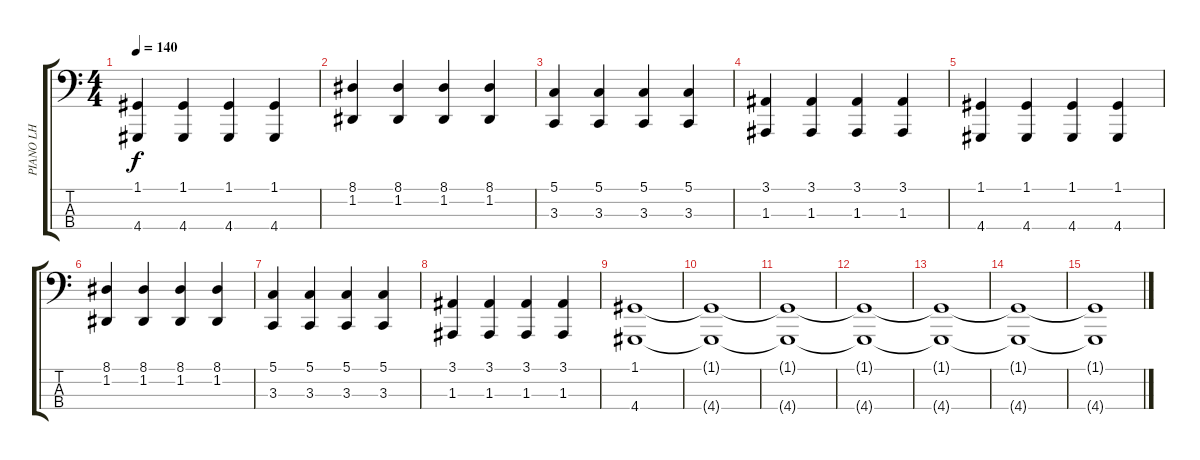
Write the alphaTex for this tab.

\track ("PIANO LH" "PIANO LH") {instrument acousticgrandpiano}
\staff {score tabs}
\tuning (G2 D2 A1 E1) {hide}
\ts (4 4)
\tempo 140
\clef f4
\ks c
(1.1 4.4).4{dy f} (1.1 4.4).4 (1.1 4.4).4 (1.1 4.4).4 |
(8.1 1.2).4 (8.1 1.2).4 (8.1 1.2).4 (8.1 1.2).4 |
(5.1 3.3).4 (5.1 3.3).4 (5.1 3.3).4 (5.1 3.3).4 |
(3.1 1.3).4 (3.1 1.3).4 (3.1 1.3).4 (3.1 1.3).4 |
(1.1 4.4).4 (1.1 4.4).4 (1.1 4.4).4 (1.1 4.4).4 |
(8.1 1.2).4 (8.1 1.2).4 (8.1 1.2).4 (8.1 1.2).4 |
(5.1 3.3).4 (5.1 3.3).4 (5.1 3.3).4 (5.1 3.3).4 |
(3.1 1.3).4 (3.1 1.3).4 (3.1 1.3).4 (3.1 1.3).4 |
(1.1 4.4).1 |
(1.1{t} 4.4{t}).1 |
(1.1{t} 4.4{t}).1 |
(1.1{t} 4.4{t}).1 |
(1.1{t} 4.4{t}).1 |
(1.1{t} 4.4{t}).1 |
(1.1{t} 4.4{t}).1
